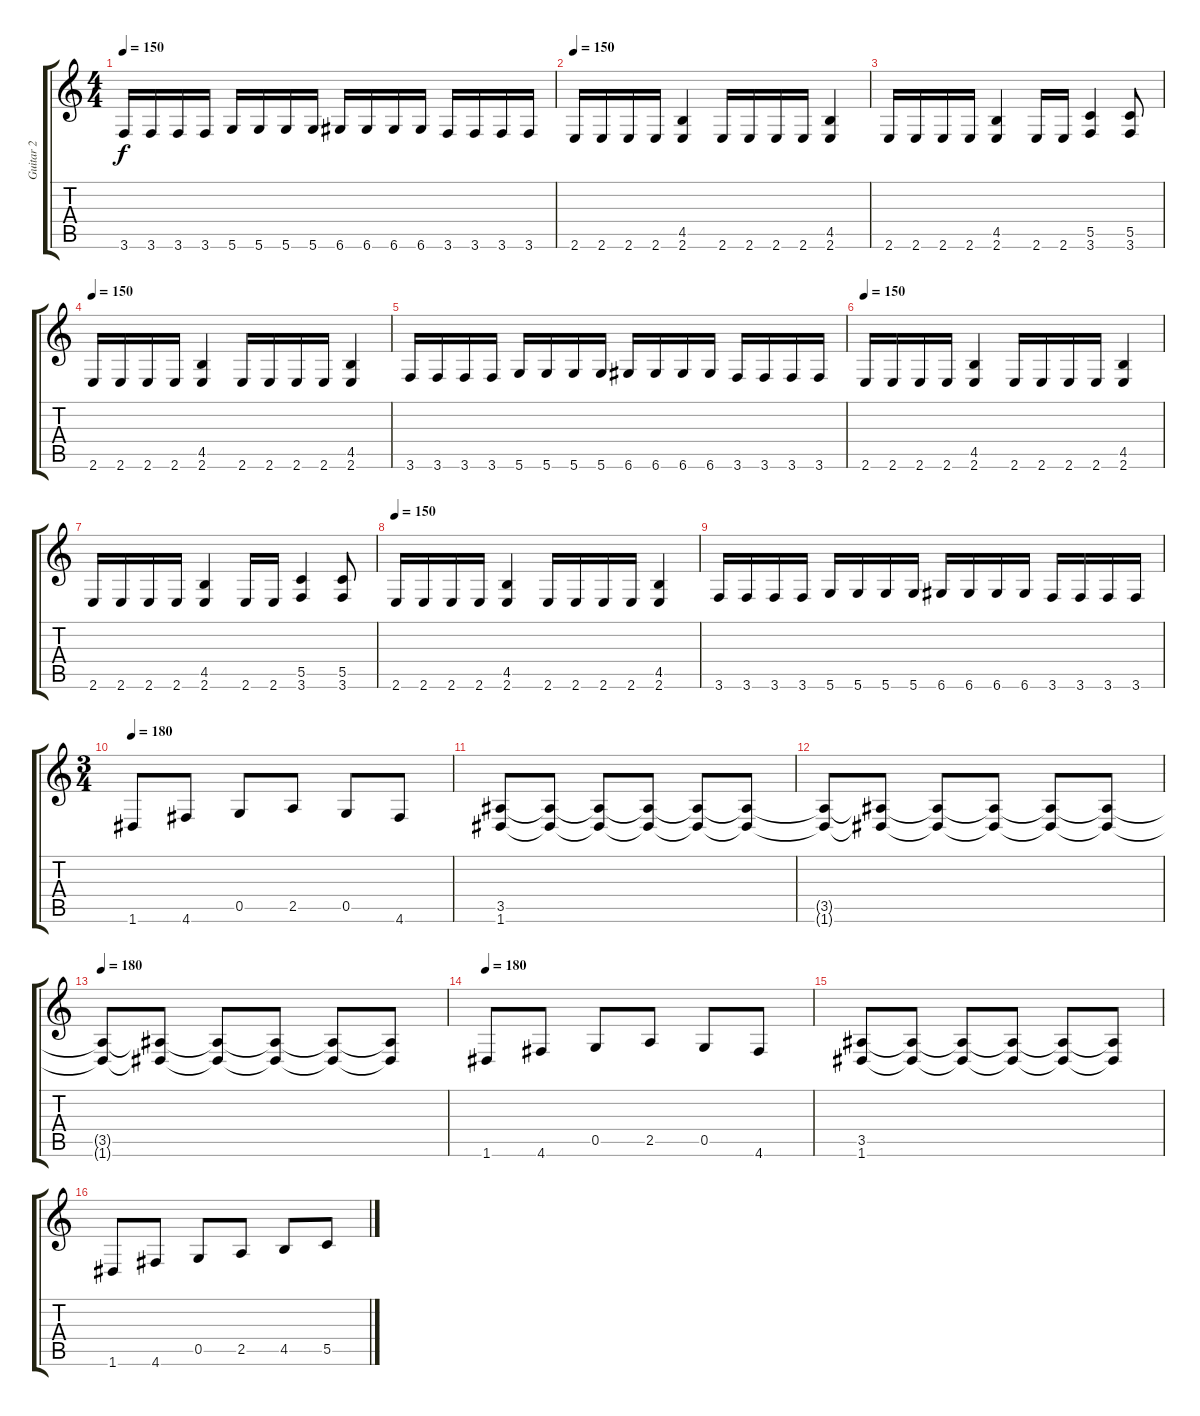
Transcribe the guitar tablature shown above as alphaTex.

\track ("Guitar 2" "Guitar 2") {instrument distortionguitar}
\staff {score tabs}
\tuning (D4 A3 F3 C3 G2 D2) {hide}
\ts (4 4)
\tempo 150
\clef g2
\ks c
3.6.16{dy f} 3.6.16 3.6.16 3.6.16 5.6.16 5.6.16 5.6.16 5.6.16 6.6.16 6.6.16 6.6.16 6.6.16 3.6.16 3.6.16 3.6.16 3.6.16 |
\tempo 150
2.6.16 2.6.16 2.6.16 2.6.16 (4.5 2.6).4 2.6.16 2.6.16 2.6.16 2.6.16 (4.5 2.6).4 |
2.6.16 2.6.16 2.6.16 2.6.16 (4.5 2.6).4 2.6.16 2.6.16 (5.5 3.6).4 (5.5 3.6).8 |
\tempo 150
2.6.16 2.6.16 2.6.16 2.6.16 (4.5 2.6).4 2.6.16 2.6.16 2.6.16 2.6.16 (4.5 2.6).4 |
3.6.16 3.6.16 3.6.16 3.6.16 5.6.16 5.6.16 5.6.16 5.6.16 6.6.16 6.6.16 6.6.16 6.6.16 3.6.16 3.6.16 3.6.16 3.6.16 |
\tempo 150
2.6.16 2.6.16 2.6.16 2.6.16 (4.5 2.6).4 2.6.16 2.6.16 2.6.16 2.6.16 (4.5 2.6).4 |
2.6.16 2.6.16 2.6.16 2.6.16 (4.5 2.6).4 2.6.16 2.6.16 (5.5 3.6).4 (5.5 3.6).8 |
\tempo 150
2.6.16 2.6.16 2.6.16 2.6.16 (4.5 2.6).4 2.6.16 2.6.16 2.6.16 2.6.16 (4.5 2.6).4 |
3.6.16 3.6.16 3.6.16 3.6.16 5.6.16 5.6.16 5.6.16 5.6.16 6.6.16 6.6.16 6.6.16 6.6.16 3.6.16 3.6.16 3.6.16 3.6.16 |
\ts (3 4)
\tempo 180
1.6.8 4.6.8 0.5.8 2.5.8 0.5.8 4.6.8 |
(3.5 1.6).8 (3.5{t} 1.6{t}).8 (3.5{t} 1.6{t}).8 (3.5{t} 1.6{t}).8 (3.5{t} 1.6{t}).8 (3.5{t} 1.6{t}).8 |
(3.5{t} 1.6{t}).8 (3.5{t} 1.6{t}).8 (3.5{t} 1.6{t}).8 (3.5{t} 1.6{t}).8 (3.5{t} 1.6{t}).8 (3.5{t} 1.6{t}).8 |
\tempo 180
(3.5{t} 1.6{t}).8 (3.5{t} 1.6{t}).8 (3.5{t} 1.6{t}).8 (3.5{t} 1.6{t}).8 (3.5{t} 1.6{t}).8 (3.5{t} 1.6{t}).8 |
\tempo 180
1.6.8 4.6.8 0.5.8 2.5.8 0.5.8 4.6.8 |
(3.5 1.6).8 (3.5{t} 1.6{t}).8 (3.5{t} 1.6{t}).8 (3.5{t} 1.6{t}).8 (3.5{t} 1.6{t}).8 (3.5{t} 1.6{t}).8 |
1.6.8 4.6.8 0.5.8 2.5.8 4.5.8 5.5.8
